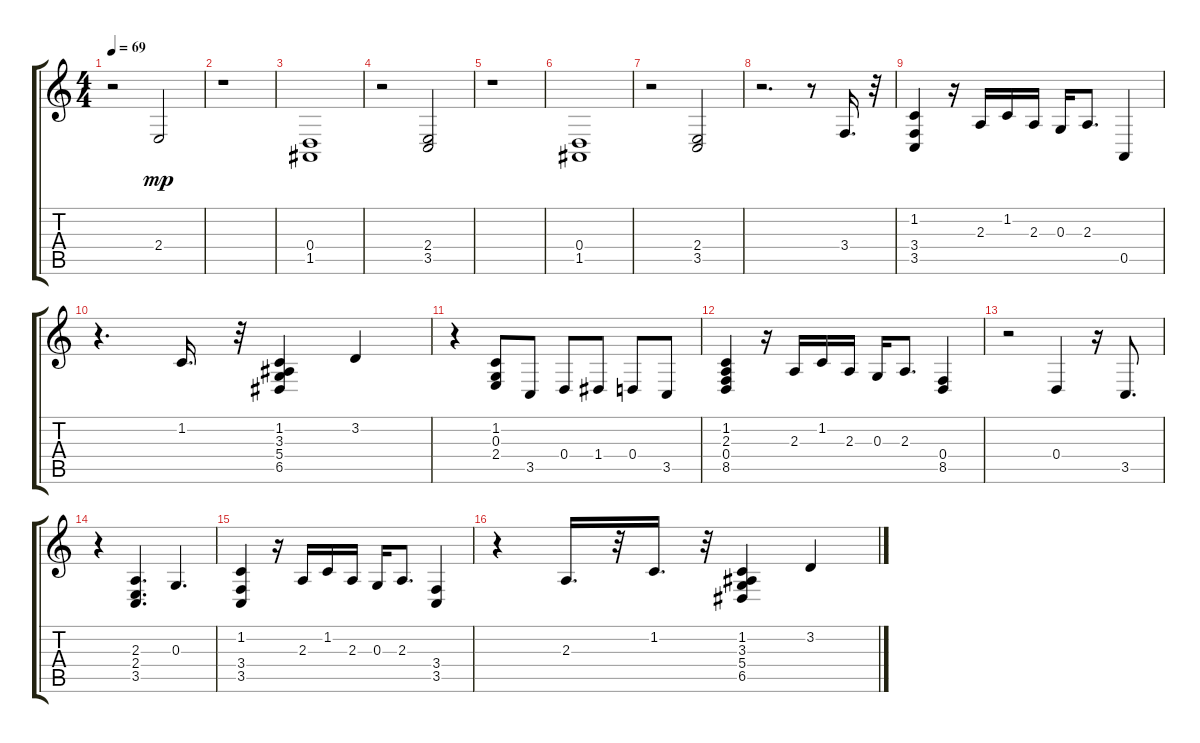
\track "" {instrument acousticgrandpiano}
\staff {score tabs}
\tuning (E4 B3 G3 D3 A2 E2) {hide}
\ts (4 4)
\tempo 69
\clef g2
\ks c
r.2{dy mp} 2.4.2 |
r.1 |
(0.4 1.5).1 |
r.2 (2.4 3.5).2 |
r.1 |
(0.4 1.5).1 |
r.2 (2.4 3.5).2 |
r.2{d} r.8 3.4.16{d} r.32 |
(1.2 3.4 3.5).4 r.16 2.3.16 1.2.16 2.3.16 0.3.16 2.3.8{d} 0.5.4 |
r.4{d} 1.2.16{d} r.32 (1.2 3.3 5.4 6.5).4 3.2.4 |
r.4 (1.2 0.3 2.4).8 3.5.8 0.4.8 1.4.8 0.4.8 3.5.8 |
(1.2 2.3 0.4 8.5).4 r.16 2.3.16 1.2.16 2.3.16 0.3.16 2.3.8{d} (0.4 8.5).4 |
r.2 0.4.4 r.16 3.5.8{d} |
r.4 (2.3 2.4 3.5).4{d} 0.3.4{d} |
(1.2 3.4 3.5).4 r.16 2.3.16 1.2.16 2.3.16 0.3.16 2.3.8{d} (3.4 3.5).4 |
r.4 2.3.16{d} r.32 1.2.16{d} r.32 (1.2 3.3 5.4 6.5).4 3.2.4
